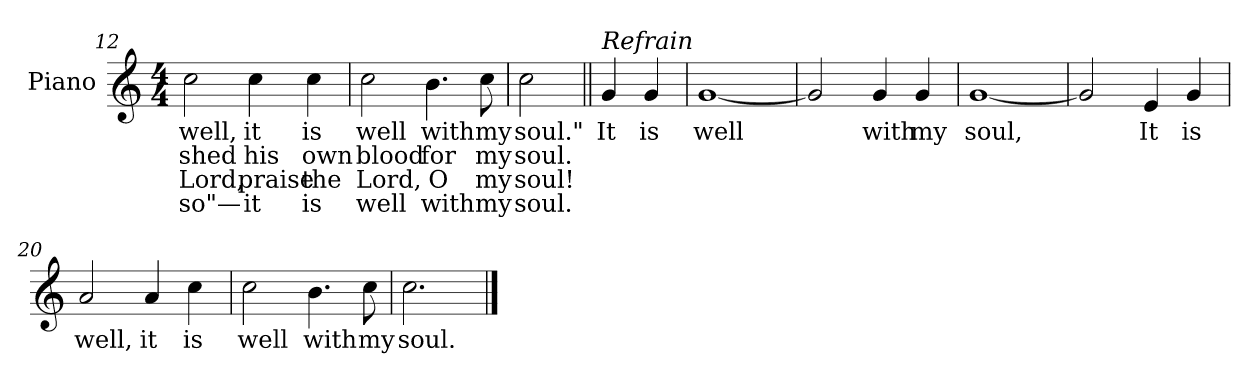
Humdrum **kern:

**kern	**text	**text	**text	**text
*part1	*part1	*part1	*part1	*part1
*staff1	*staff1	*staff1	*staff1	*staff1
*I"Piano	*	*	*	*
*I'Pno.	*	*	*	*
!!LO:LB:g=z
*clefG2	*	*	*	*
*k[]	*	*	*	*
*C:	*	*	*	*
*M4/4	*	*	*	*
=12	=12	=12	=12	=12
!	!LO:LY:b:color=#000000	!LO:LY:b:color=#000000	!LO:LY:b:color=#000000	!LO:LY:b:color=#000000
2cci\	well,	shed	Lord,	so"—
!	!LO:LY:b:color=#000000	!LO:LY:b:color=#000000	!LO:LY:b:color=#000000	!LO:LY:b:color=#000000
4cci\	it	his	praise	it
!	!LO:LY:b:color=#000000	!LO:LY:b:color=#000000	!LO:LY:b:color=#000000	!LO:LY:b:color=#000000
4cci\	is	own	the	is
=13	=13	=13	=13	=13
!	!LO:LY:b:color=#000000	!LO:LY:b:color=#000000	!LO:LY:b:color=#000000	!LO:LY:b:color=#000000
2cci\	well	blood	Lord,	well
!	!LO:LY:b:color=#000000	!LO:LY:b:color=#000000	!LO:LY:b:color=#000000	!LO:LY:b:color=#000000
4.bi\	with	for	O	with
!	!LO:LY:b:color=#000000	!LO:LY:b:color=#000000	!LO:LY:b:color=#000000	!LO:LY:b:color=#000000
8cci\	my	my	my	my
=14	=14	=14	=14	=14
!	!LO:LY:b:color=#000000	!LO:LY:b:color=#000000	!LO:LY:b:color=#000000	!LO:LY:b:color=#000000
2cci\	soul."	soul.	soul!	soul.
=15||	=15||	=15||	=15||	=15||
!LO:TX:a:i:t=Refrain	!	!	!	!
!	!LO:LY:b:color=#000000	!	!	!
4gi/	It	.	.	.
!	!LO:LY:b:color=#000000	!	!	!
4gi/	is	.	.	.
=16	=16	=16	=16	=16
!	!LO:LY:b:color=#000000	!	!	!
[1gi	well	.	.	.
!!LO:LB:g=z
=17	=17	=17	=17	=17
2gi/]	.	.	.	.
!	!LO:LY:b:color=#000000	!	!	!
4gi/	with	.	.	.
!	!LO:LY:b:color=#000000	!	!	!
4gi/	my	.	.	.
=18	=18	=18	=18	=18
!	!LO:LY:b:color=#000000	!	!	!
[1gi	soul,	.	.	.
=19	=19	=19	=19	=19
2gi/]	.	.	.	.
!	!LO:LY:b:color=#000000	!	!	!
4ei/	It	.	.	.
!	!LO:LY:b:color=#000000	!	!	!
4gi/	is	.	.	.
!!LO:LB:g=z
=20	=20	=20	=20	=20
!	!LO:LY:b:color=#000000	!	!	!
2ai/	well,	.	.	.
!	!LO:LY:b:color=#000000	!	!	!
4ai/	it	.	.	.
!	!LO:LY:b:color=#000000	!	!	!
4cci\	is	.	.	.
=21	=21	=21	=21	=21
!	!LO:LY:b:color=#000000	!	!	!
2cci\	well	.	.	.
!	!LO:LY:b:color=#000000	!	!	!
4.bi\	with	.	.	.
!	!LO:LY:b:color=#000000	!	!	!
8cci\	my	.	.	.
=22	=22	=22	=22	=22
!	!LO:LY:b:color=#000000	!	!	!
2.cci\	soul.	.	.	.
==	==	==	==	==
*-	*-	*-	*-	*-
